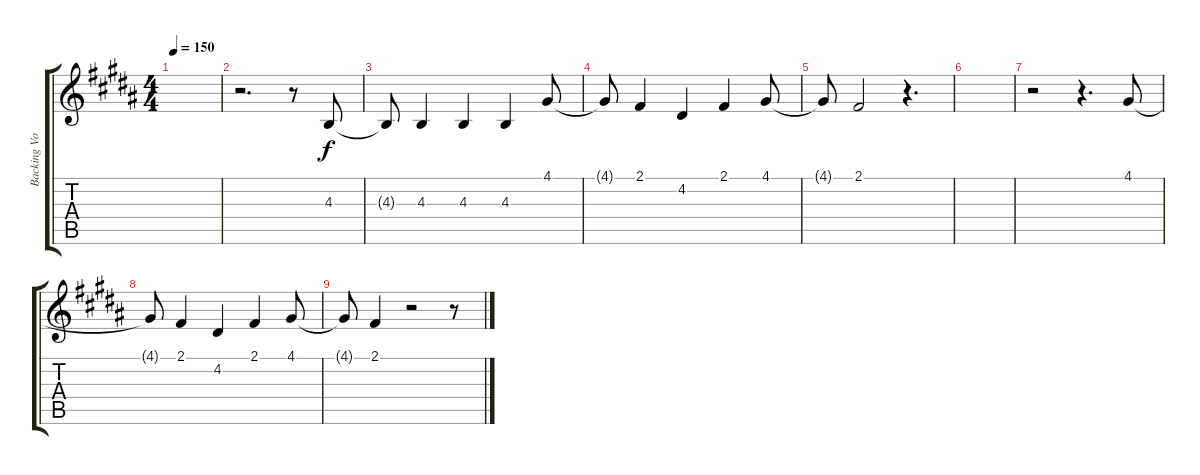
\track ("Backing Vocals" "Backing Vo") {instrument altosax}
\staff {score tabs}
\tuning (E4 B3 G3 D3 A2 E2) {hide}
\ts (4 4)
\tempo 150
\clef g2
\ks b
|
r.2{d volume 13} r.8 4.3.8 |
4.3{t}.8 4.3.4 4.3.4 4.3.4 4.1.8 |
4.1{t}.8 2.1.4 4.2.4 2.1.4 4.1.8 |
4.1{t}.8 2.1.2 r.4{d} |
|
r.2 r.4{d} 4.1.8 |
4.1{t}.8 2.1.4 4.2.4 2.1.4 4.1.8 |
4.1{t}.8 2.1.4 r.2 r.8
